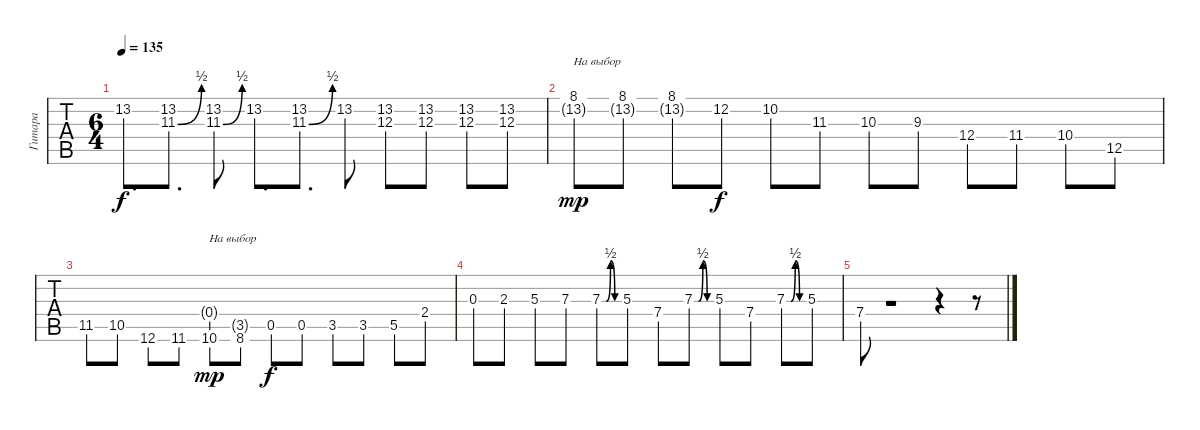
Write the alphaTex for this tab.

\track ("Гитара" "Гитара") {instrument electricguitarclean}
\staff {tabs}
\tuning (E4 B3 G3 D3 A2 E2) {hide}
\ts (6 4)
\tempo 135
\clef g2
\ks c
13.2.8{d dy f} (13.2 11.3{be (bend 0 0 60 2)}).8{d} (13.2 11.3{be (bend 0 0 60 2)}).8 13.2.8{d} (13.2 11.3{be (bend 0 0 60 2)}).8{d} 13.2.8 (13.2 12.3).8 (13.2 12.3).8 (13.2 12.3).8 (13.2 12.3).8 |
(8.1 13.2{g}).8{txt "На выбор" dy mp} (8.1 13.2{g}).8 (8.1 13.2{g}).8 12.2.8{dy f} 10.2.8 11.3.8 10.3.8 9.3.8 12.4.8 11.4.8 10.4.8 12.5.8 |
11.5.8 10.5.8 12.6.8 11.6.8 (0.4{g} 10.6).8{txt "На выбор" dy mp} (3.5{g} 8.6).8 0.5.8{dy f} 0.5.8 3.5.8 3.5.8 5.5.8 2.4.8 |
0.3.8 2.3.8 5.3.8 7.3.8 7.3{be (custom 0 0 15 0 30 2 45 0 60 0)}.8 5.3.8 7.4.8 7.3{be (custom 0 0 15 0 30 2 45 0 60 0)}.8 5.3.8 7.4.8 7.3{be (custom 0 0 15 0 30 2 45 0 60 0)}.8 5.3.8 |
7.4.8 r.1 r.4 r.8
